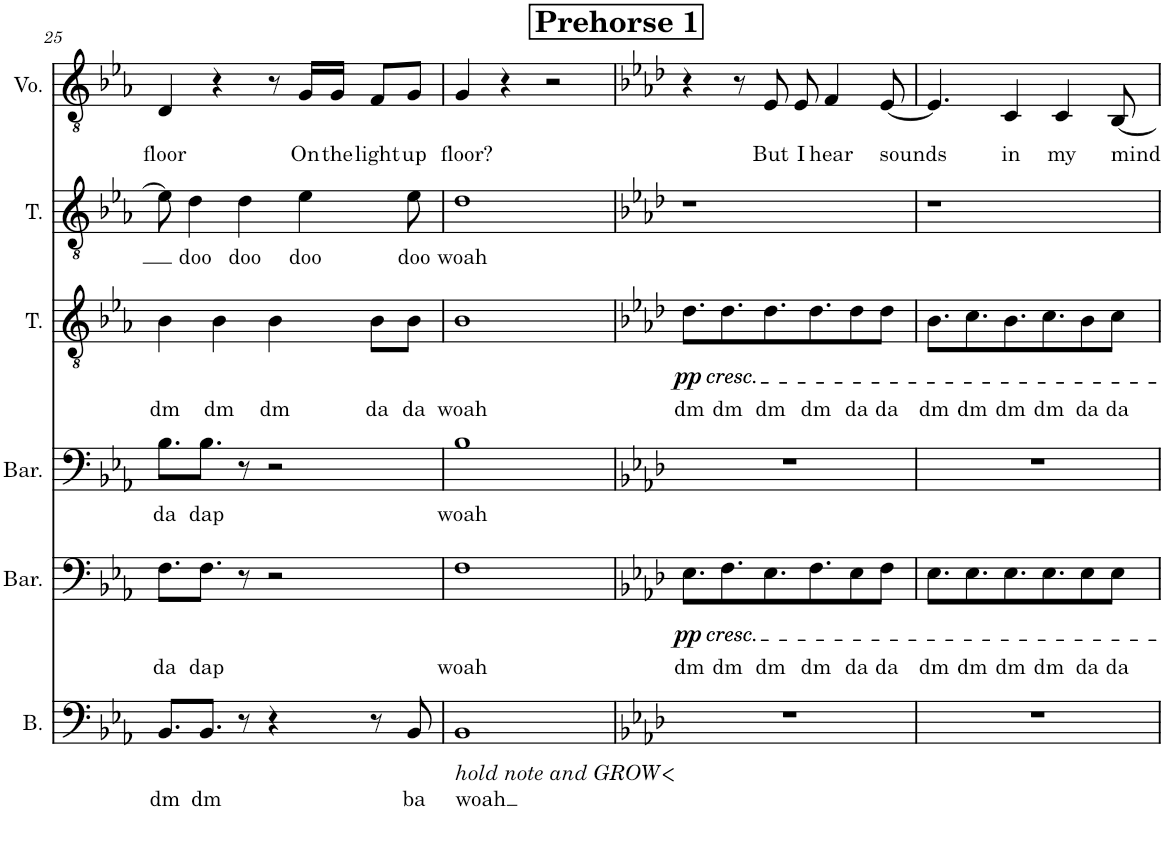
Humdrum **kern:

**kern	**text	**dynam	**kern	**text	**dynam	**kern	**text	**kern	**text	**dynam	**kern	**text	**kern	**text
*part6	*part6	*part6	*part5	*part5	*part5	*part4	*part4	*part3	*part3	*part3	*part2	*part2	*part1	*part1
*staff6	*staff6	*staff6	*staff5	*staff5	*staff5	*staff4	*staff4	*staff3	*staff3	*staff3	*staff2	*staff2	*staff1	*staff1
*I"Bass	*	*	*I"Baritone	*	*	*I"Baritone	*	*I"Tenor	*	*	*I"Tenor	*	*I"Voice	*
*I'B.	*	*	*I'Bar.	*	*	*I'Bar.	*	*I'T.	*	*	*I'T.	*	*I'Vo.	*
!!LO:PB:g=z
*clefF4	*	*	*clefF4	*	*	*clefF4	*	*clefGv2	*	*	*clefGv2	*	*clefGv2	*
*k[b-e-a-]	*	*	*k[b-e-a-]	*	*	*k[b-e-a-]	*	*k[b-e-a-]	*	*	*k[b-e-a-]	*	*k[b-e-a-]	*
*M4/4	*	*	*M4/4	*	*	*M4/4	*	*M4/4	*	*	*M4/4	*	*M4/4	*
=25	=25	=25	=25	=25	=25	=25	=25	=25	=25	=25	=25	=25	=25	=25
!	!LO:LY:b	!	!	!LO:LY:b	!	!	!LO:LY:b	!	!LO:LY:b	!	!	!	!	!LO:LY:b
8.BB-/L	dm	.	8.F\L	da	.	8.B-\L	da	4B-\	dm	.	8e-\]	.	4D/	floor
!	!	!	!	!	!	!	!	!	!	!	!	!LO:LY:b	!	!
.	.	.	.	.	.	.	.	.	.	.	4d\	doo	.	.
!	!LO:LY:b	!	!	!LO:LY:b	!	!	!LO:LY:b	!	!	!	!	!	!	!
8.BB-/J	dm	.	8.F\J	dap	.	8.B-\J	dap	.	.	.	.	.	.	.
!	!	!	!	!	!	!	!	!	!LO:LY:b	!	!	!	!	!
.	.	.	.	.	.	.	.	4B-\	dm	.	.	.	4r	.
!	!	!	!	!	!	!	!	!	!	!	!	!LO:LY:b	!	!
8r	.	.	8r	.	.	8r	.	.	.	.	4d\	doo	.	.
!	!	!	!	!	!	!	!	!	!LO:LY:b	!	!	!	!	!
4r	.	.	2r	.	.	2r	.	4B-\	dm	.	.	.	8r	.
!	!	!	!	!	!	!	!	!	!	!	!	!LO:LY:b	!	!LO:LY:b
.	.	.	.	.	.	.	.	.	.	.	4e-\	doo	16G/LL	On
!	!	!	!	!	!	!	!	!	!	!	!	!	!	!LO:LY:b
.	.	.	.	.	.	.	.	.	.	.	.	.	16G/JJ	the
!	!	!	!	!	!	!	!	!	!LO:LY:b	!	!	!	!	!LO:LY:b
8r	.	.	.	.	.	.	.	8B-\L	da	.	.	.	8F/L	light
!	!LO:LY:b	!	!	!	!	!	!	!	!LO:LY:b	!	!	!LO:LY:b	!	!LO:LY:b
8BB-/	ba	.	.	.	.	.	.	8B-\J	da	.	8e-\	doo	8G/J	up
=26	=26	=26	=26	=26	=26	=26	=26	=26	=26	=26	=26	=26	=26	=26
!LO:TX:b:i:t=hold note and GROW	!	!	!	!	!	!	!	!	!	!	!	!	!	!
!	!LO:LY:b	!LO:HP:b	!	!LO:LY:b	!	!	!LO:LY:b	!	!LO:LY:b	!	!	!LO:LY:b	!	!LO:LY:b
1BB-	woah	<	1F	woah	.	1B-	woah	1B-	woah	.	1d	woah	4G/	floor?
.	.	.	.	.	.	.	.	.	.	.	.	.	4r	.
.	.	.	.	.	.	.	.	.	.	.	.	.	2r	.
.	.	[	.	.	.	.	.	.	.	.	.	.	.	.
!!LO:REH:place=s1:a:B:cj:fs=14:t=Prehorse 1
=27	=27	=27	=27	=27	=27	=27	=27	=27	=27	=27	=27	=27	=27	=27
*k[b-e-a-d-]	*	*	*k[b-e-a-d-]	*	*	*k[b-e-a-d-]	*	*k[b-e-a-d-]	*	*	*k[b-e-a-d-]	*	*k[b-e-a-d-]	*
!	!	!	!	!	!	!	!	!LO:TX:b:i:t=cresc.	!	!	!	!	!	!
!	!	!	!	!	!	!	!	!LO:TX:b:i:t=cresc.	!	!	!	!	!	!
!	!	!	!LO:TX:b:i:t=cresc.	!	!	!	!	!	!	!	!	!	!	!
!	!	!	!LO:TX:b:i:t=cresc.	!	!	!	!	!	!	!	!	!	!	!
!	!	!	!	!LO:LY:b	!LO:DY:b	!	!	!	!LO:LY:b	!LO:DY:b	!	!	!	!
1r	.	.	8.E-\L	dm	pp	1r	.	8.d-\L	dm	pp	1r	.	4r	.
!	!	!	!	!LO:LY:b	!	!	!	!	!LO:LY:b	!	!	!	!	!
.	.	.	8.F\	dm	.	.	.	8.d-\	dm	.	.	.	.	.
.	.	.	.	.	.	.	.	.	.	.	.	.	8r	.
!	!	!	!	!LO:LY:b	!	!	!	!	!LO:LY:b	!	!	!	!	!LO:LY:b
.	.	.	8.E-\	dm	.	.	.	8.d-\	dm	.	.	.	8E-/	But
!	!	!	!	!	!	!	!	!	!	!	!	!	!	!LO:LY:b
.	.	.	.	.	.	.	.	.	.	.	.	.	8E-/	I
!	!	!	!	!LO:LY:b	!	!	!	!	!LO:LY:b	!	!	!	!	!
.	.	.	8.F\	dm	.	.	.	8.d-\	dm	.	.	.	.	.
!	!	!	!	!	!	!	!	!	!	!	!	!	!	!LO:LY:b
.	.	.	.	.	.	.	.	.	.	.	.	.	4F/	hear
!	!	!	!	!LO:LY:b	!	!	!	!	!LO:LY:b	!	!	!	!	!
.	.	.	8E-\	da	.	.	.	8d-\	da	.	.	.	.	.
!	!	!	!	!LO:LY:b	!	!	!	!	!LO:LY:b	!	!	!	!	!LO:LY:b
.	.	.	8F\J	da	.	.	.	8d-\J	da	.	.	.	[8E-/	-sounds
=28	=28	=28	=28	=28	=28	=28	=28	=28	=28	=28	=28	=28	=28	=28
!	!	!	!	!LO:LY:b	!	!	!	!	!LO:LY:b	!	!	!	!	!
1r	.	.	8.E-\L	dm	.	1r	.	8.B-\L	dm	.	1r	.	4.E-/]	.
!	!	!	!	!LO:LY:b	!	!	!	!	!LO:LY:b	!	!	!	!	!
.	.	.	8.E-\	dm	.	.	.	8.c\	dm	.	.	.	.	.
!	!	!	!	!LO:LY:b	!	!	!	!	!LO:LY:b	!	!	!	!	!LO:LY:b
.	.	.	8.E-\	dm	.	.	.	8.B-\	dm	.	.	.	4C/	in
!	!	!	!	!LO:LY:b	!	!	!	!	!LO:LY:b	!	!	!	!	!
.	.	.	8.E-\	dm	.	.	.	8.c\	dm	.	.	.	.	.
!	!	!	!	!	!	!	!	!	!	!	!	!	!	!LO:LY:b
.	.	.	.	.	.	.	.	.	.	.	.	.	4C/	my
!	!	!	!	!LO:LY:b	!	!	!	!	!LO:LY:b	!	!	!	!	!
.	.	.	8E-\	da	.	.	.	8B-\	da	.	.	.	.	.
!	!	!	!	!LO:LY:b	!	!	!	!	!LO:LY:b	!	!	!	!	!LO:LY:b
.	.	.	8E-\J	da	.	.	.	8c\J	da	.	.	.	[8BB-/	-mind
=	=	=	=	=	=	=	=	=	=	=	=	=	=	=
*-	*-	*-	*-	*-	*-	*-	*-	*-	*-	*-	*-	*-	*-	*-
